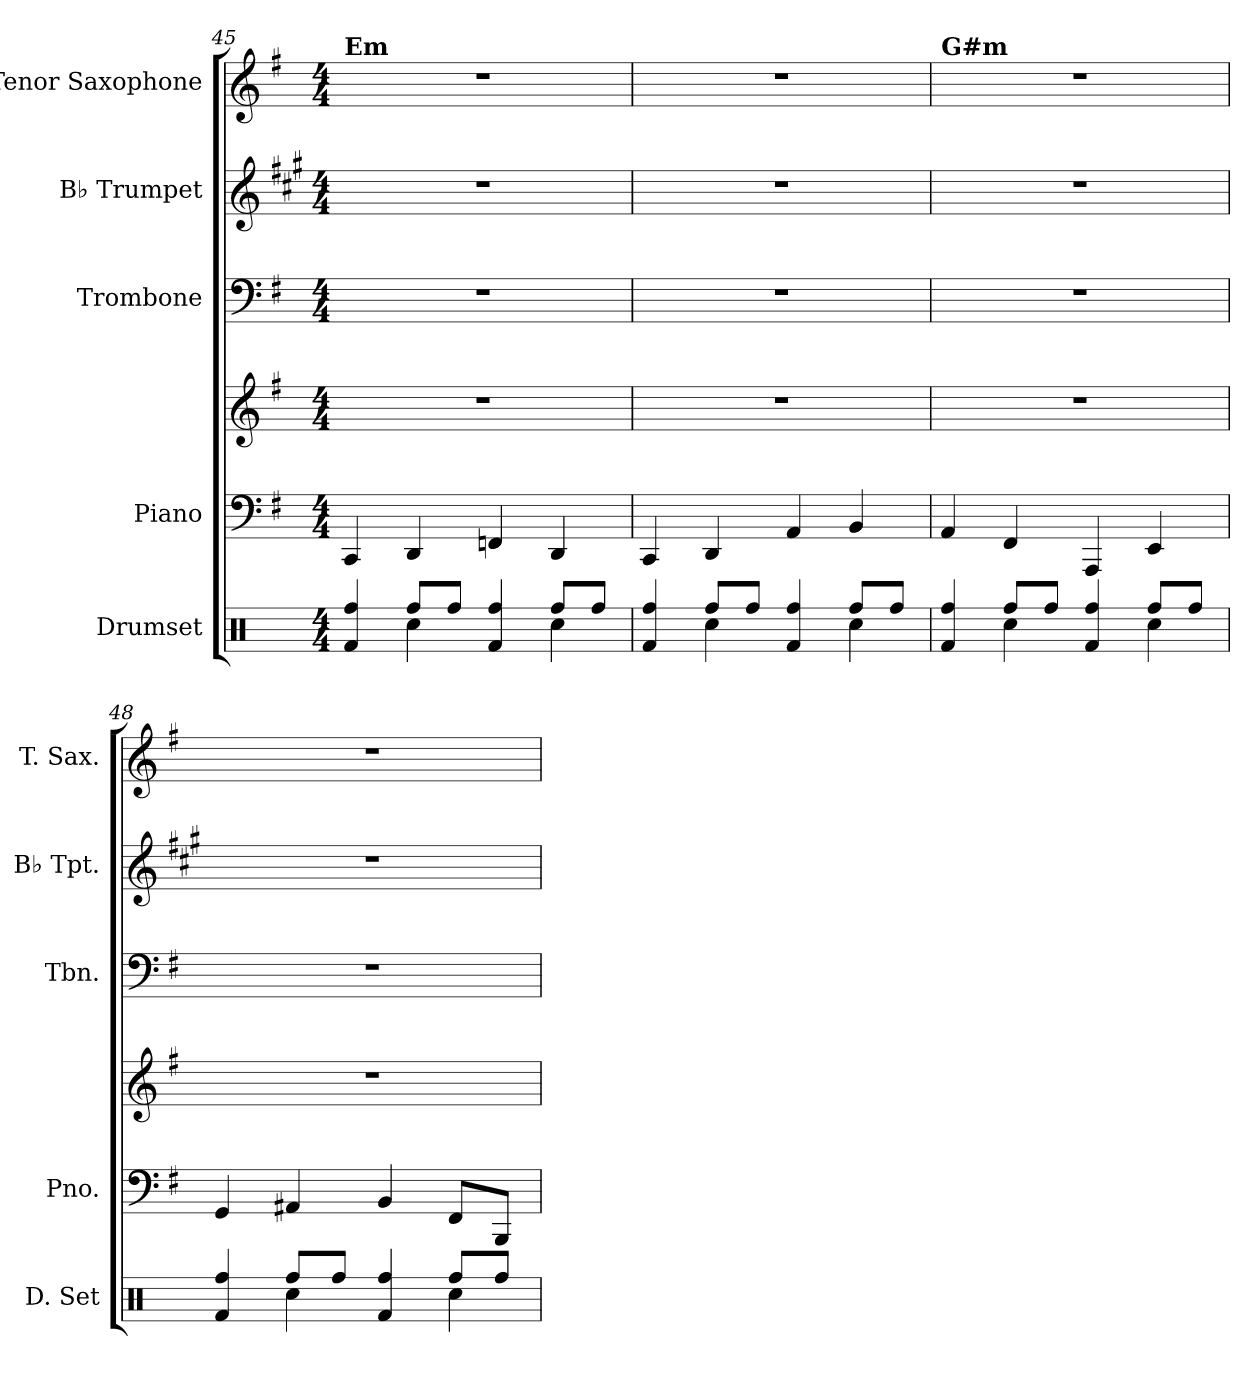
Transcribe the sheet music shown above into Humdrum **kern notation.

**kern	**kern	**kern	**kern	**kern	**kern
*part5	*part4	*part4	*part3	*part2	*part1
*staff6	*staff5	*staff4	*staff3	*staff2	*staff1
*I"Drumset	*I"Piano	*	*I"Trombone	*I"B♭ Trumpet	*I"Tenor Saxophone
*I'D. Set	*I'Pno.	*	*I'Tbn.	*I'B♭ Tpt.	*I'T. Sax.
*clefX	*clefF4	*clefG2	*clefF4	*clefG2	*clefG2
*	*	*	*	*ITrd1c2	*ITrd8c14
*k[]	*k[f#]	*k[f#]	*k[f#]	*k[f#]	*k[f#]
*M4/4	*M4/4	*M4/4	*M4/4	*M4/4	*M4/4
=45	=45	=45	=45	=45	=45
*^	*	*	*	*	*
!	!	!	!	!	!	!LO:TX:B:t=Em
4Rf/	4Rff/	4CC/	1r	1r	1r	1r
4Rcc\	8Rff/L	4DD/	.	.	.	.
.	8Rff/J	.	.	.	.	.
4Rf/	4Rff/	4FFn/	.	.	.	.
4Rcc\	8Rff/L	4DD/	.	.	.	.
.	8Rff/J	.	.	.	.	.
=46	=46	=46	=46	=46	=46	=46
4Rf/	4Rff/	4CC/	1r	1r	1r	1r
4Rcc\	8Rff/L	4DD/	.	.	.	.
.	8Rff/J	.	.	.	.	.
4Rf/	4Rff/	4AA/	.	.	.	.
4Rcc\	8Rff/L	4BB/	.	.	.	.
.	8Rff/J	.	.	.	.	.
!!LO:LB:g=z
=47	=47	=47	=47	=47	=47	=47
!	!	!	!	!	!	!LO:TX:B:t=G#m
4Rf/	4Rff/	4AA/	1r	1r	1r	1r
4Rcc\	8Rff/L	4FF#/	.	.	.	.
.	8Rff/J	.	.	.	.	.
4Rf/	4Rff/	4AAA/	.	.	.	.
4Rcc\	8Rff/L	4EE/	.	.	.	.
.	8Rff/J	.	.	.	.	.
=48	=48	=48	=48	=48	=48	=48
4Rf/	4Rff/	4GG/	1r	1r	1r	1r
4Rcc\	8Rff/L	4AA#X/	.	.	.	.
.	8Rff/J	.	.	.	.	.
4Rf/	4Rff/	4BB/	.	.	.	.
4Rcc\	8Rff/L	8FF#/L	.	.	.	.
.	8Rff/J	8BBB/J	.	.	.	.
*v	*v	*	*	*	*	*
=	=	=	=	=	=
*-	*-	*-	*-	*-	*-
